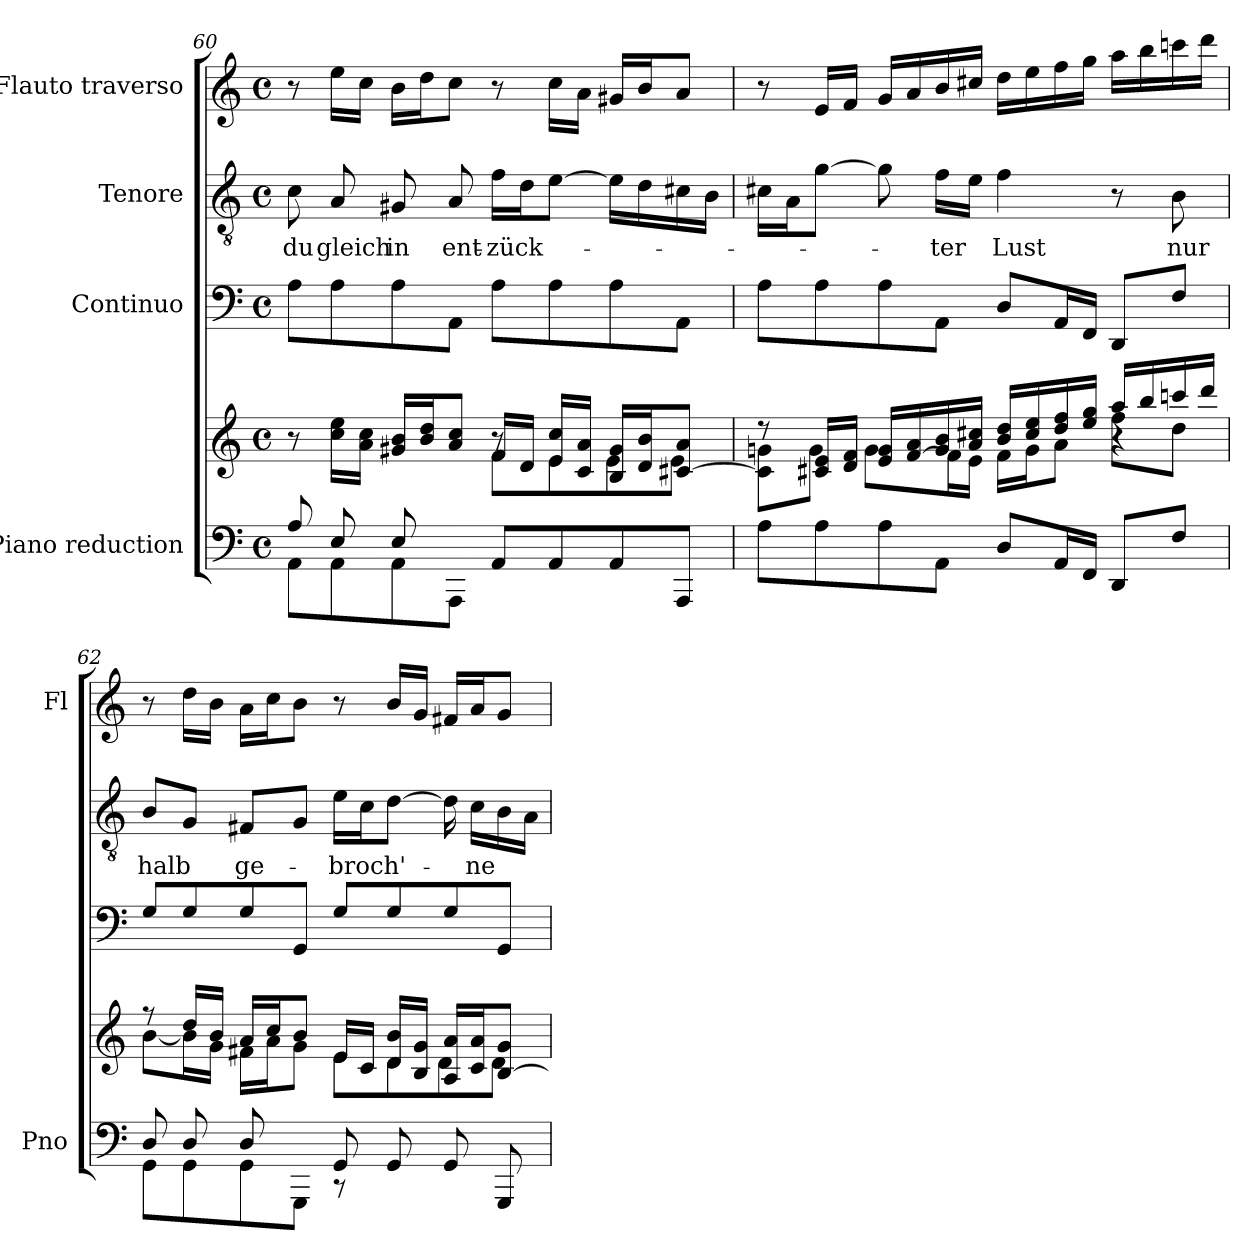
**kern	**kern	**kern	**kern	**text	**kern
*part4	*part4	*part3	*part2	*part2	*part1
*staff5	*staff4	*staff3	*staff2	*staff2	*staff1
*I"Piano reduction	*	*I"Continuo	*I"Tenore	*	*I"Flauto traverso
*I'Pno	*	*	*	*	*I'Fl
*clefF4	*clefG2	*clefF4	*clefGv2	*	*clefG2
*k[]	*k[]	*k[]	*k[]	*	*k[]
*M4/4	*M4/4	*M4/4	*M4/4	*	*M4/4
*met(c)	*met(c)	*met(c)	*met(c)	*	*met(c)
=60	=60	=60	=60	=60	=60
*^	*^	*	*	*	*
*	*	*	*^	*	*	*	*
!	!	!	!	!	!	!	!LO:LY:b	!
8A/L	8AA\L	8r	4.ryy	2ryy	8A\L	8c\	du	8r
!	!	!	!	!	!	!	!LO:LY:b	!
8E/	8AA\	16cc\ 16ee\LL	.	.	8A\	8A/	gleich	16ee\LL
.	.	16a\ 16cc\JJ	.	.	.	.	.	16cc\JJ
!	!	!	!	!	!	!	!LO:LY:b	!
8E/	8AA\	16g#X/ 16b/LL	.	.	8A\	8G#X/	in	16b\LL
.	.	16b/ 16dd/J	.	.	.	.	.	16dd\J
!	!	!	!	!	!	!	!LO:LY:b	!
2ryy	8AAA\J	8a/ 8cc/J	8e\J	.	8AA\J	8A/	ent-	8cc\J
!	!	!	!	!	!	!	!LO:LY:b	!
.	8AA/L	8r	8f\L	16f/LL	8A\L	16f\LL	-zück-	8r
.	.	.	.	16d/JJ	.	16d\J	.	.
.	8AA/	16e/ 16cc/LL	8e\	8ryy	8A\	[8e\J	.	16cc\LL
.	.	16c/ 16a/JJ	.	.	.	.	.	16a\JJ
.	8AA/	16B/ 16g#/LL	8e\	4ryy	8A\	16e\LL]	.	16g#X/LL
.	.	16d/ 16b/J	.	.	.	16d\	.	16b/J
8ryy	8AAA/J	[<8c#X/ 8a/J	8e\J	.	8AA\J	16c#X\	.	8a/J
.	.	.	.	.	.	16B\JJ	.	.
*v	*v	*	*	*	*	*	*	*
!!LO:LB:g=z
=61	=61	=61	=61	=61	=61	=61	=61
8A\L	8r	8c#\] 8gn\L	2ryy	8A\L	16c#X\LL	.	8r
.	.	.	.	.	16A\J	.	.
8A\	16c#X/ 16e/LL	8g\J	.	8A\	[8g\J	.	16e/LL
.	16d/ 16f/JJ	.	.	.	.	.	16f/JJ
8A\	16e/ 16g/LL	8g\L	.	8A\	8g\]	.	16g/LL
.	[<16f/ 16a/	.	.	.	.	.	16a/
!	!	!	!	!	!	!LO:LY:b	!
8AA\J	16g/ 16b/	16f\L]	.	8AA\J	16f\LL	-ter	16b/
.	16a/ 16cc#X/JJ	16e\JJ	.	.	16e\JJ	.	16cc#X/JJ
!	!	!	!	!	!	!LO:LY:b	!
8D/L	16b/ 16dd/LL	16f\LL	4ryy	8D/L	4f\	Lust	16dd\LL
.	16cc#/ 16ee/	16g\J	.	.	.	.	16ee\
16AA/L	16dd/ 16ff/	8a\J	.	16AA/L	.	.	16ff\
16FF/JJ	16ee/ 16gg/JJ	.	.	16FF/JJ	.	.	16gg\JJ
8DD/L	16aa/LL	8ff\L	4r	8DD/L	8r	.	16aa\LL
.	16bb/	.	.	.	.	.	16bb\
!	!	!	!	!	!	!LO:LY:b	!
8F/J	16cccn/	8dd\J	.	8F/J	8B\	nur	16cccn\
.	16ddd/JJ	.	.	.	.	.	16ddd\JJ
=62	=62	=62	=62	=62	=62	=62	=62
*^	*	*	*	*	*	*	*
!	!	!	!	!	!	!	!LO:LY:b	!
8D/L	8GG\L	8r	[8b\L	4.ryy	8G/L	8B/L	halb	8r
8D/	8GG\	16dd/LL	16b\L]	.	8G/	8G/J	.	16dd\LL
.	.	16b/JJ	16g\JJ	.	.	.	.	16b\JJ
!	!	!	!	!	!	!	!LO:LY:b	!
8D/	8GG\	16a/LL	16f#X\LL	.	8G/	8F#X/L	ge-	16a\LL
.	.	16cc/J	16a\J	.	.	.	.	16cc\J
8ryy	8GGG\J	8b/J	8g\J	8d\J	8GG/J	8G/J	.	8b\J
!	!	!	!	!	!	!	!LO:LY:b	!
8GG/L	8r	16e/LL	8e\L	2ryy	8G/L	16e\LL	-broch'-	8r
.	.	16c/JJ	.	.	.	16c\J	.	.
8GG/	8ryy	16d/ 16b/LL	8d\	.	8G/	[8d\J	.	16b/LL
.	.	16B/ 16g/JJ	.	.	.	.	.	16g/JJ
8GG/	4ryy	16A/ 16a/LL	8d\	.	8G/	16d\]	.	16f#X/LL
!	!	!	!	!	!	!	!LO:LY:b	!
.	.	16c/ 16a/J	.	.	.	16c\LL	-ne	16a/J
8GGG/J	.	[<8B/ 8g/J	8d\J	.	8GG/J	16B\	.	8g/J
.	.	.	.	.	.	16A\JJ	.	.
*v	*v	*	*	*	*	*	*	*
*	*v	*v	*v	*	*	*	*
=	=	=	=	=	=
*-	*-	*-	*-	*-	*-
